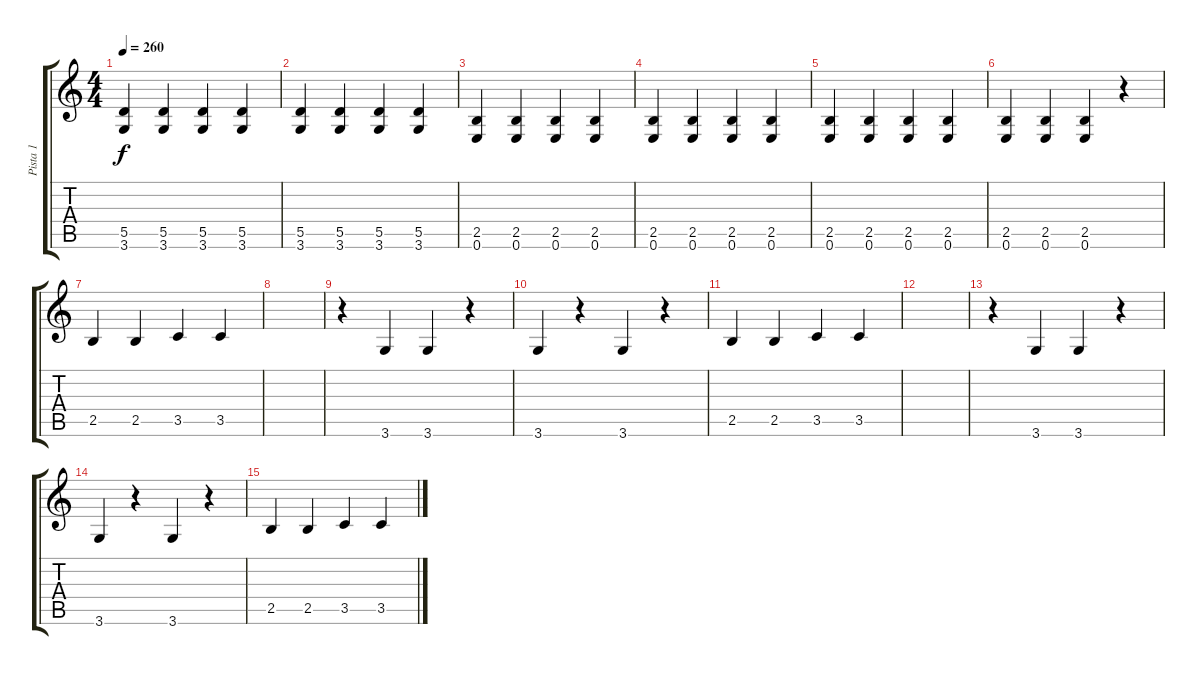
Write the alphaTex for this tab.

\track ("Pista 1" "Pista 1") {instrument electricguitarmuted}
\staff {score tabs}
\tuning (E4 B3 G3 D3 A2 E2) {hide}
\ts (4 4)
\tempo 260
\clef g2
\ks c
(5.5 3.6).4{dy f} (5.5 3.6).4 (5.5 3.6).4 (5.5 3.6).4 |
(5.5 3.6).4 (5.5 3.6).4 (5.5 3.6).4 (5.5 3.6).4 |
(2.5 0.6).4 (2.5 0.6).4 (2.5 0.6).4 (2.5 0.6).4 |
(2.5 0.6).4 (2.5 0.6).4 (2.5 0.6).4 (2.5 0.6).4 |
(2.5 0.6).4 (2.5 0.6).4 (2.5 0.6).4 (2.5 0.6).4 |
(2.5 0.6).4 (2.5 0.6).4 (2.5 0.6).4 r.4 |
2.5.4 2.5.4 3.5.4 3.5.4 |
|
r.4 3.6.4 3.6.4 r.4 |
3.6.4 r.4 3.6.4 r.4 |
2.5.4 2.5.4 3.5.4 3.5.4 |
|
r.4 3.6.4 3.6.4 r.4 |
3.6.4 r.4 3.6.4 r.4 |
2.5.4 2.5.4 3.5.4 3.5.4
